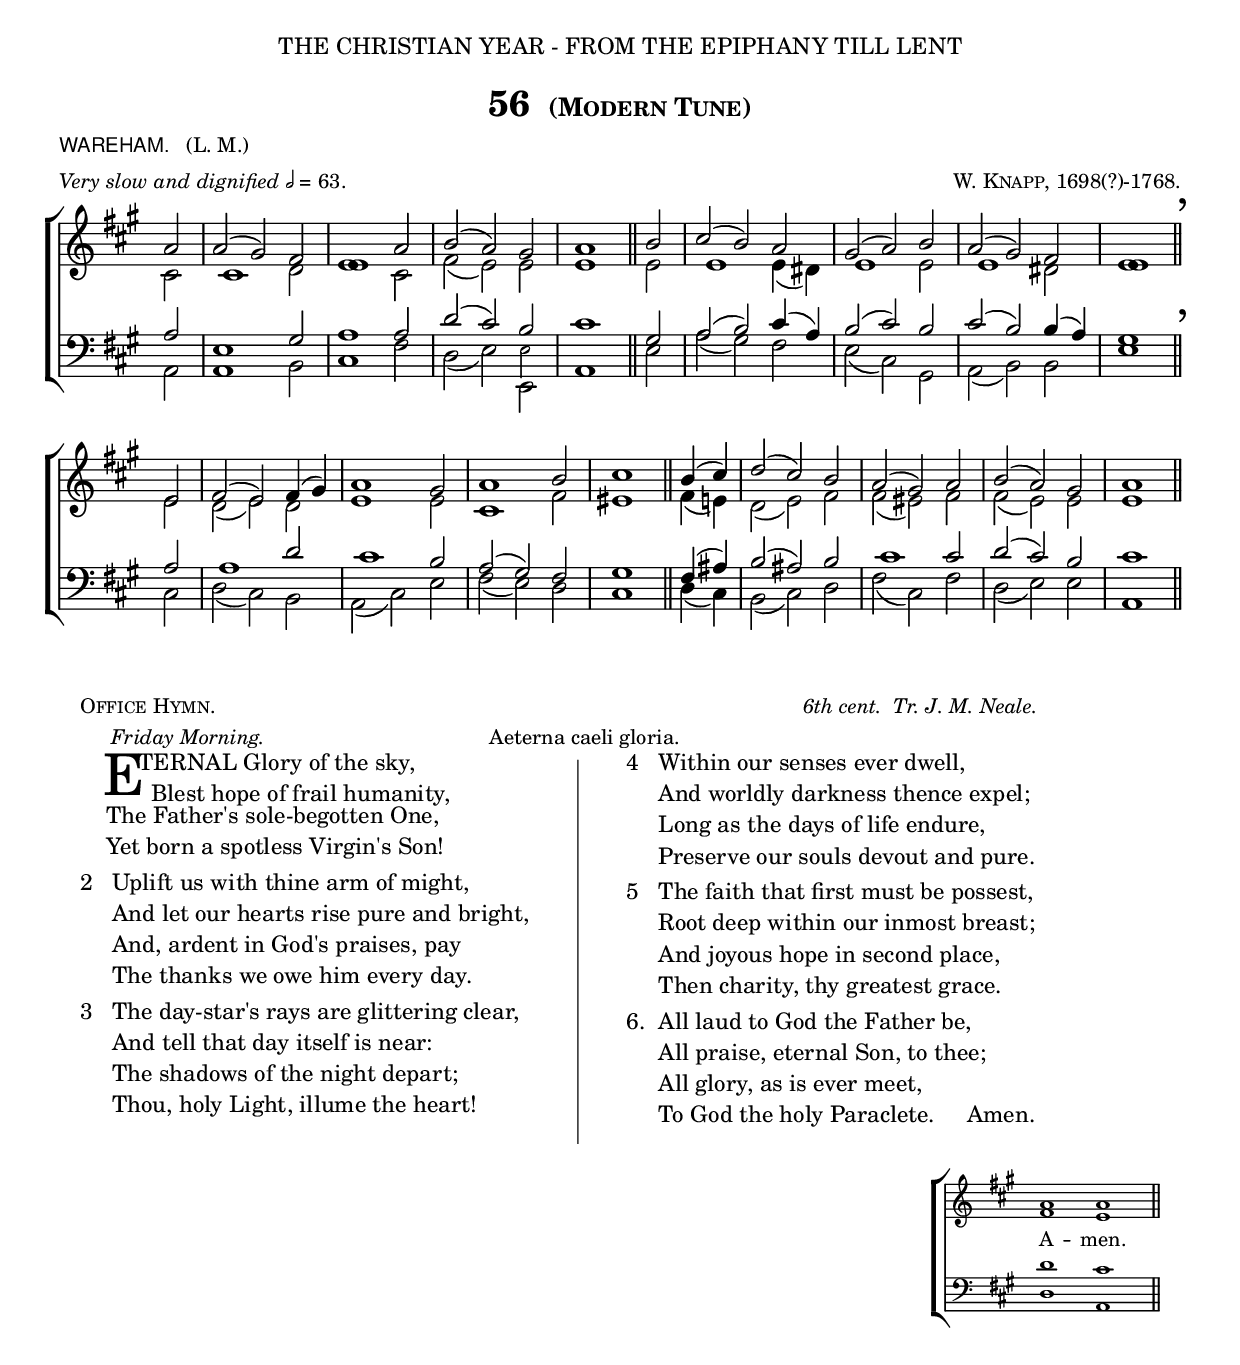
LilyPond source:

%%%114a.png
%%%Hymn 56 Wareham. Eternal Glory of the Sky
%%%Version 1

\version "2.10"

\header {
	dedication = \markup { \center-align { \line {  "THE CHRISTIAN YEAR - FROM THE EPIPHANY TILL LENT" } 
					       \hspace #1
						} }	
  title = \markup { "56 " \large \smallCaps "(Modern Tune)" }
			       
  arranger = \markup { \small { \smallCaps "W. Knapp, 1698(?)-1768."} }
  poet = \markup { \small { \sans  "WAREHAM." \hspace #1 \roman { "(L. M.)"} } }
  meter = \markup { \small { \italic {Very slow and dignified} \fontsize #-5 \general-align #Y #DOWN \note #"2" #1 = 63.} }
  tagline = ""
}

%%%%%%%%%%%%%%%%%%%%%%%%%% Macros

%%generates the breathmarks
breathmark = {	
	      \override Score.RehearsalMark #'break-visibility = #begin-of-line-invisible 
	      \override Score.RehearsalMark #'Y-offset = #'4.0 
	      \override Score.RehearsalMark #'X-offset = #'-0.5
	      \mark \markup { \fontsize #4 ","}
}

%% Used to pull a note left. Used when a slurred note pair straddles a longer note when notecolumn force-hshift does not work 		 
straddle =  { \once \override Score.SeparationItem #'padding = #2
              \once \override NoteHead #'X-offset = #-2.8 
              \once \override Stem #'X-offset = #-2.8 }

%% Shortcut macro for small notes
smallnote = {  \once \set fontSize = #-3 
              \once \override Stem #'length = #5  }	      
	      
%% Macro to push notes rightwards
push = { \once \override Dots #'transparent = ##t
	\once \override NoteColumn #'force-hshift = #0.5 }

%% Macro to pull notes leftwards, needed to create the partly merged whole notes	
pull = { \once \override NoteColumn #'force-hshift = #-0.01 }	      

%%%%%%%%%%%%%%%%%%%%%%%%%% End of Macro definitions	   
	      
%%% SATB voices

soprano = \relative c' {
  \partial 2 a'2 | a2( gis2) fis2 | e1 a2 | b2( a2) gis2 | a1 \bar "||" 
      b2 | cis2( b2) a2 | gis2( a2) b2 | a2( gis2) fis2 | e1  \breathmark \bar "||" \break
      
  e2 | fis2( e2) fis4( gis4) | a1 gis2 | a1 b2 | cis1 \bar "||" 
      b4( cis4) | d2( cis2) b2 | a2( gis2) a2 | b2( a2) gis2 | a1 \bar "||" 
}

alto = \relative c' {
  cis2 | \push cis1 d2 | \pull e1 cis2 | fis2( e2) e2 | e1 \bar "||" 
      e2 | \push e1 e4( dis4 ) | \push e1 e2 | \push e1 dis2 | \pull e1 \bar "||" 
      
  e2 | d2( e2) d2 | e1 e2 | cis1 fis2 | eis1 \bar "||" 
     fis4( e!4) | d2 ( e2) fis2 | fis2( eis2) fis2 | fis2( e2) e2 | e1 \bar "||" 
}

tenor = \relative c { \clef bass
  a'2 | e1 gis2 | a1 a2 | d2( cis2) b2 | cis1 \bar "||" 
      gis2 | a2( b2) cis4( a4) | b2( cis2) b2 | cis2( b2) b4( a4) | gis1 \bar "||" 
      
  a2 | \push a1 d2 | \push cis1 b2 | a2( gis2) fis2 | gis1 \bar "||" 
      fis4( ais4) | b2( ais2) b2 | \push cis1 cis2 | d2( cis2) b2 | cis1 \bar "||" 
}

bass = \relative c { \clef bass
  a2 | a1 b2 | cis1 fis2 | d2( e2) 
      << { e,2 } 
        %% small alternative note 
        \new Voice = alt { \voiceFour 
        \once \override NoteColumn #'force-hshift = #0.1
        \smallnote e'2} >> 
      | a,1 \bar "||" 
      e'2 | a2( gis2) fis2 | e2( cis2) gis2 | a2( b2) b2 | e1 \bar "||"
      
  cis2 | d2( cis2) b2 | a2( cis2) e2 | fis2( e2) d2 | cis1 \bar "||" 
      d4( cis4) | b2( cis2) d2 | fis2( cis2) fis2 | d2( e2) e2 | a,1 \bar "||" 
}

global = {
  \time 3/2
  \key a \major 
  \set Staff.midiInstrument = "church organ"
}

#(ly:set-option 'point-and-click #f)

\paper {
  #(set-paper-size "a4")
%  annotate-spacing = ##t
  print-page-number = ##f
  ragged-last-bottom = ##t
  ragged-bottom = ##t
}

\book{

%%% Score block	
	
\score{
\new ChoirStaff	
 <<

	\context Staff = upper << 
	\context Voice = sopranos { \voiceOne \global \soprano }
	\context Voice = altos    {\voiceTwo \global \alto }
	                      >>
	\context Staff = lower <<
	\context Voice = tenors { \voiceOne \global \tenor }
	\context Voice = basses { \voiceTwo \global \bass }
			        >> 
 >>
\layout {
		indent=0
%		\context { \Score timing = ##f }
		\context { \Score \remove "Bar_number_engraver" }
		\context { \Staff \remove "Time_signature_engraver" }
		\context { \Score \remove "Mark_engraver"  }
                \context { \Staff \consists "Mark_engraver"  }
	}

\midi { 
   \context { \Score tempoWholesPerMinute = #(ly:make-moment 63 2) }
       }	
} %%score bracket

%%% Lyrics titles

\markup {
	\column {
	    \line { \small { \hspace #2 \smallCaps "Office Hymn." \hspace #56 \italic {"6th cent.  Tr. J. M. Neale."} } }  
	    \line { \small { \hspace #5 \italic "Friday Morning." \hspace #21 "Aeterna caeli gloria."} }
} }
 
%%% Lyrics, in 2 columns with separator line, 3 verse per column

\markup { \hspace #2   %%add space as necc. to center the entire block of lyrics
          \column { %%% super column comprising 3 columns and separator line
	    \line { %% a master line of 3 columns, two for lyrics and one column of a separator line
		\column { %% column 1
	                 \column { %%verse 1 is a column of 2 lines  
	                  \line { \hspace #2.2 \column { \lower #2.4 \fontsize #8 "E" }   %%Drop Cap goes here
				  \hspace #-1.2    %% adjust this if other letters are too far from Drop Cap
				  \column  { \raise #0.0 "TERNAL Glory of the sky,"
			                                "  Blest hope of frail humanity," } }  
	                  \line {  \hspace #2.5  %%adjust hspace until this line left edge is flush with Drop Cap
				   \lower  #1.56  %%adjust this until the line spacing looks right
				   \column {   
					   "The Father's sole-begotten One,"
					   "Yet born a spotless Virgin's Son!"
			  		}}
			       
			           } %%% finish verse 1
		        \hspace #1 
           		\line { "2  "
			   \column {	     
				   "Uplift us with thine arm of might,"
				   "And let our hearts rise pure and bright,"
				   "And, ardent in God's praises, pay"
				   "The thanks we owe him every day."
			}}
			\hspace #1 
           		\line { "3  "
			   \column {	     
				   "The day-star's rays are glittering clear,"
				   "And tell that day itself is near:"
				   "The shadows of the night depart;"
				   "Thou, holy Light, illume the heart!"
			}}
		}  %% finish Page column 1
		
	\hspace #4 %%adds horizontal space columns 1 and 2   
			   
	\column { \filled-box #'(0.0 . 0.1) #'( -36 . 1) #0 }   %%% Column 2. This is the line dviding the columns 1 and 3. 
			   	   
	\hspace #4 %%adds horizontal space between columns 2 and 3	
	
	\column { %%start page column 3		
 
           		\line { "4  "
			  \column {	     
				  "Within our senses ever dwell,"
				  "And worldly darkness thence expel;"
				  "Long as the days of life endure,"
				  "Preserve our souls devout and pure."
			}}
		        \hspace #1 
           		\line {"5  "
			  \column {	     
				  "The faith that first must be possest,"
				  "Root deep within our inmost breast;"
				  "And joyous hope in second place,"
				  "Then charity, thy greatest grace."
			}}
			\hspace #1 
           		\line {"6. "
			  \column {	     
				  "All laud to God the Father be,"
				  "All praise, eternal Son, to thee;"
				  "All glory, as is ever meet,"
				  "To God the holy Paraclete.     Amen."
			}}
	    } %%% end column 3
     } %%% end master-line
   } %%% super column bracket
} %%% lyrics markup bracket

%%% Amen score block
\score{
  \new ChoirStaff
   <<
        \context Staff = upper \with { fontSize = #-3  \override StaffSymbol #'staff-space = #(magstep -2) }  
	                      << 
	\context Voice = "sopranos" { \relative c' { \clef treble \global \voiceOne a'1 a1 \bar "||" }}
	\context Voice = "altos"    { \relative c' {  \clef treble \global \voiceTwo fis1 e1 \bar "||" }}
	                      >>
			      
	\context Lyrics \lyricsto "altos" { \override LyricText #'font-size = #-1 A -- men. }
	
	\context Staff = lower \with { fontSize = #-3  \override StaffSymbol #'staff-space = #(magstep -2) }  
	                       <<
	\context Voice = "tenors" { \relative c { \clef bass \global \voiceThree d'1 cis1 \bar "||" }}
	\context Voice = "basses" { \relative c { \clef bass \global \voiceFour  d1 a1 \bar "||" }}
			        >> 
  >>			      
\header { breakbefore = ##f piece = " " opus = " " }
\layout { 
	\context { \Score timing = ##f }
	ragged-right = ##t
	indent = 15\cm
	\context { \Staff \remove Time_signature_engraver }

       }

%%% Amen midi       
\midi { \context { \Score tempoWholesPerMinute = #(ly:make-moment 63 2) }}   
       
}  

} %%book bracket